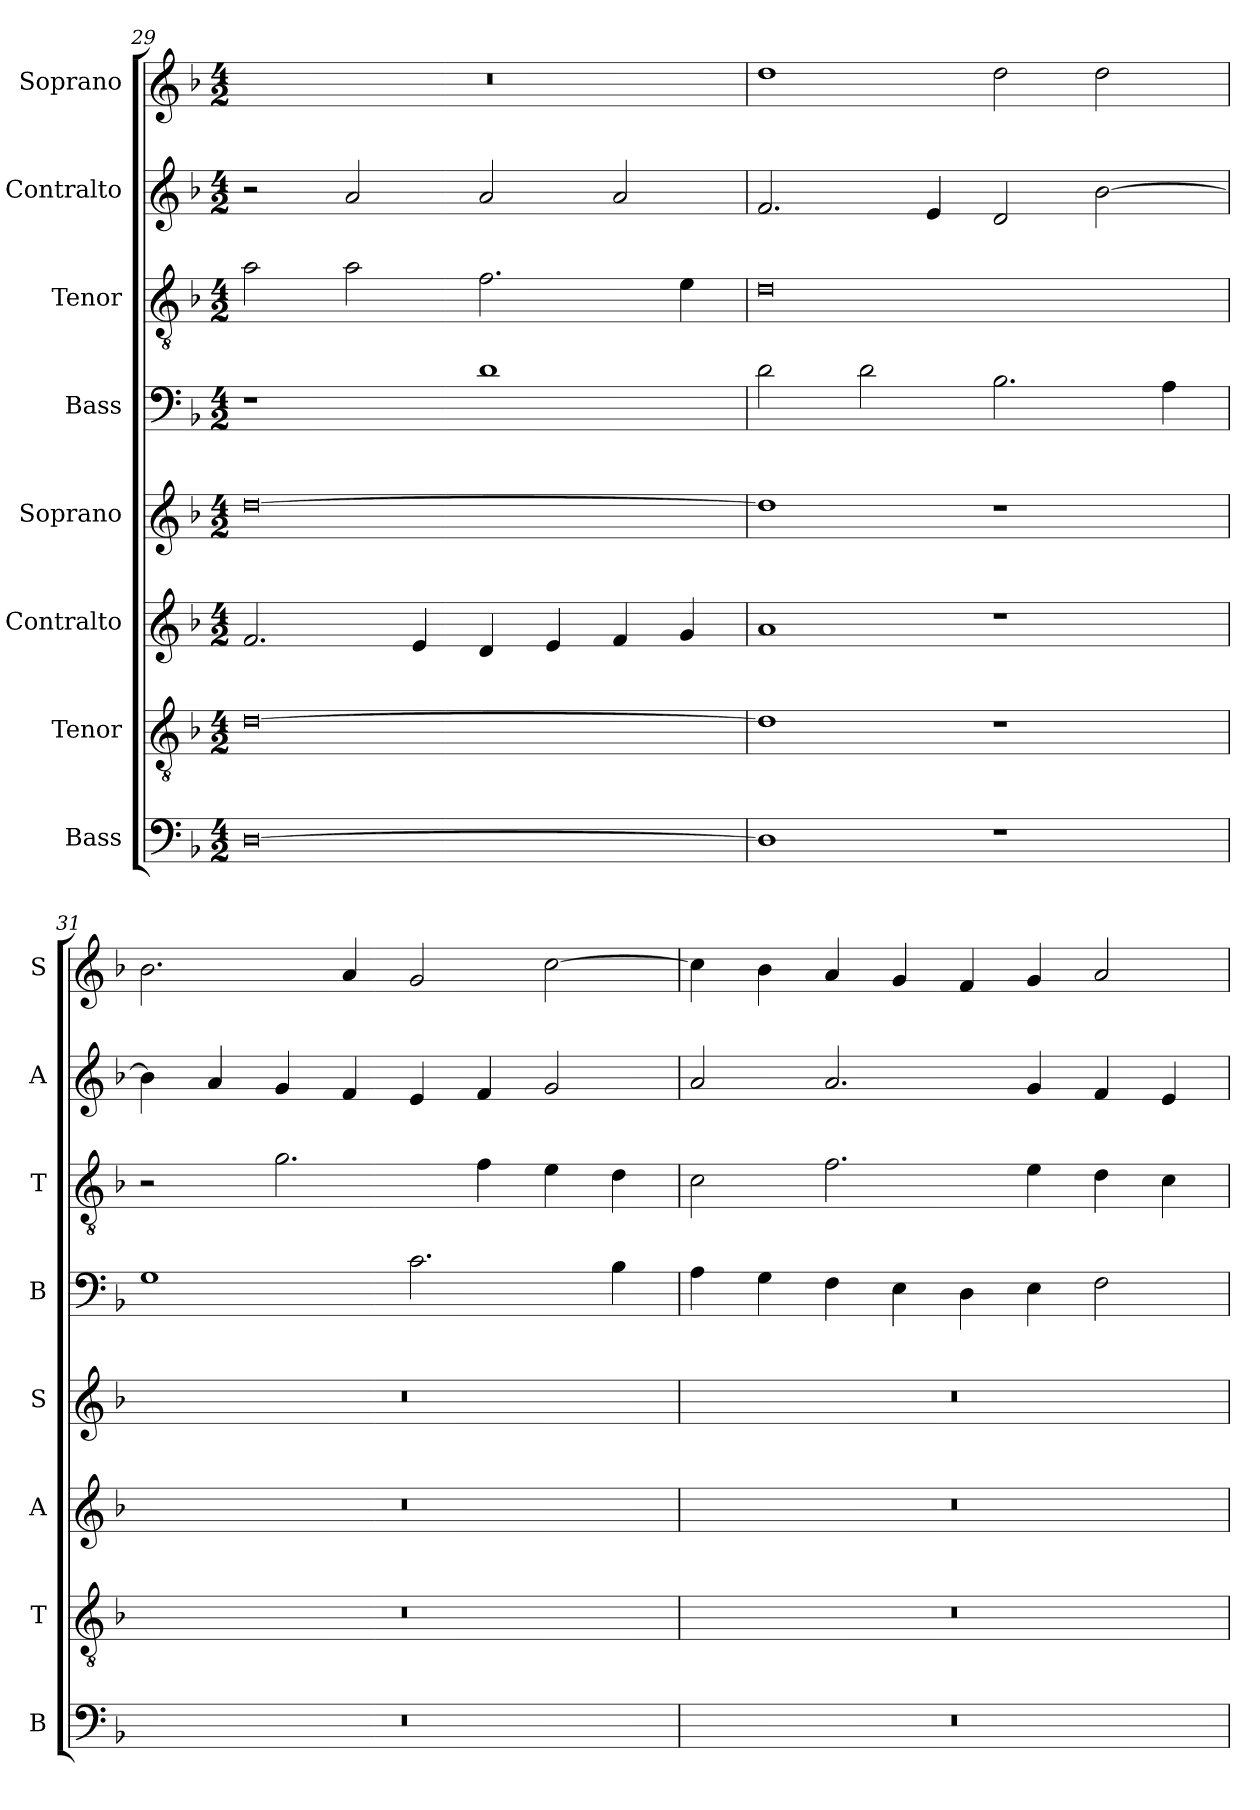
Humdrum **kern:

**kern	**kern	**kern	**kern	**kern	**kern	**kern	**kern
*part8	*part7	*part6	*part5	*part4	*part3	*part2	*part1
*staff8	*staff7	*staff6	*staff5	*staff4	*staff3	*staff2	*staff1
*I"Bass	*I"Tenor	*I"Contralto	*I"Soprano	*I"Bass	*I"Tenor	*I"Contralto	*I"Soprano
*I'B	*I'T	*I'A	*I'S	*I'B	*I'T	*I'A	*I'S
*clefF4	*clefGv2	*clefG2	*clefG2	*clefF4	*clefGv2	*clefG2	*clefG2
*k[b-]	*k[b-]	*k[b-]	*k[b-]	*k[b-]	*k[b-]	*k[b-]	*k[b-]
*G:dor	*G:dor	*G:dor	*G:dor	*G:dor	*G:dor	*G:dor	*G:dor
*M4/2	*M4/2	*M4/2	*M4/2	*M4/2	*M4/2	*M4/2	*M4/2
=29	=29	=29	=29	=29	=29	=29	=29
[0D	[0d	2.f	[0dd	1r	2a	2r	0r
.	.	.	.	.	2a	2a	.
.	.	4e	.	.	.	.	.
.	.	4d	.	1d	2.f	2a	.
.	.	4e	.	.	.	.	.
.	.	4f	.	.	.	2a	.
.	.	4g	.	.	4e	.	.
=30	=30	=30	=30	=30	=30	=30	=30
1D]	1d]	1a	1dd]	2d	0d	2.f	1dd
.	.	.	.	2d	.	.	.
.	.	.	.	.	.	4e	.
1r	1r	1r	1r	2.B-	.	2d	2dd
.	.	.	.	.	.	[2b-	2dd
.	.	.	.	4A	.	.	.
=31	=31	=31	=31	=31	=31	=31	=31
0r	0r	0r	0r	1G	2r	4b-]	2.b-
.	.	.	.	.	.	4a	.
.	.	.	.	.	2.g	4g	.
.	.	.	.	.	.	4f	4a
.	.	.	.	2.c	.	4e	2g
.	.	.	.	.	4f	4f	.
.	.	.	.	.	4e	2g	[2cc
.	.	.	.	4B-	4d	.	.
=32	=32	=32	=32	=32	=32	=32	=32
0r	0r	0r	0r	4A	2c	2a	4cc]
.	.	.	.	4G	.	.	4b-
.	.	.	.	4F	2.f	2.a	4a
.	.	.	.	4E	.	.	4g
.	.	.	.	4D	.	.	4f
.	.	.	.	4E	4e	4g	4g
.	.	.	.	2F	4d	4f	2a
.	.	.	.	.	4c	4e	.
=	=	=	=	=	=	=	=
*-	*-	*-	*-	*-	*-	*-	*-
